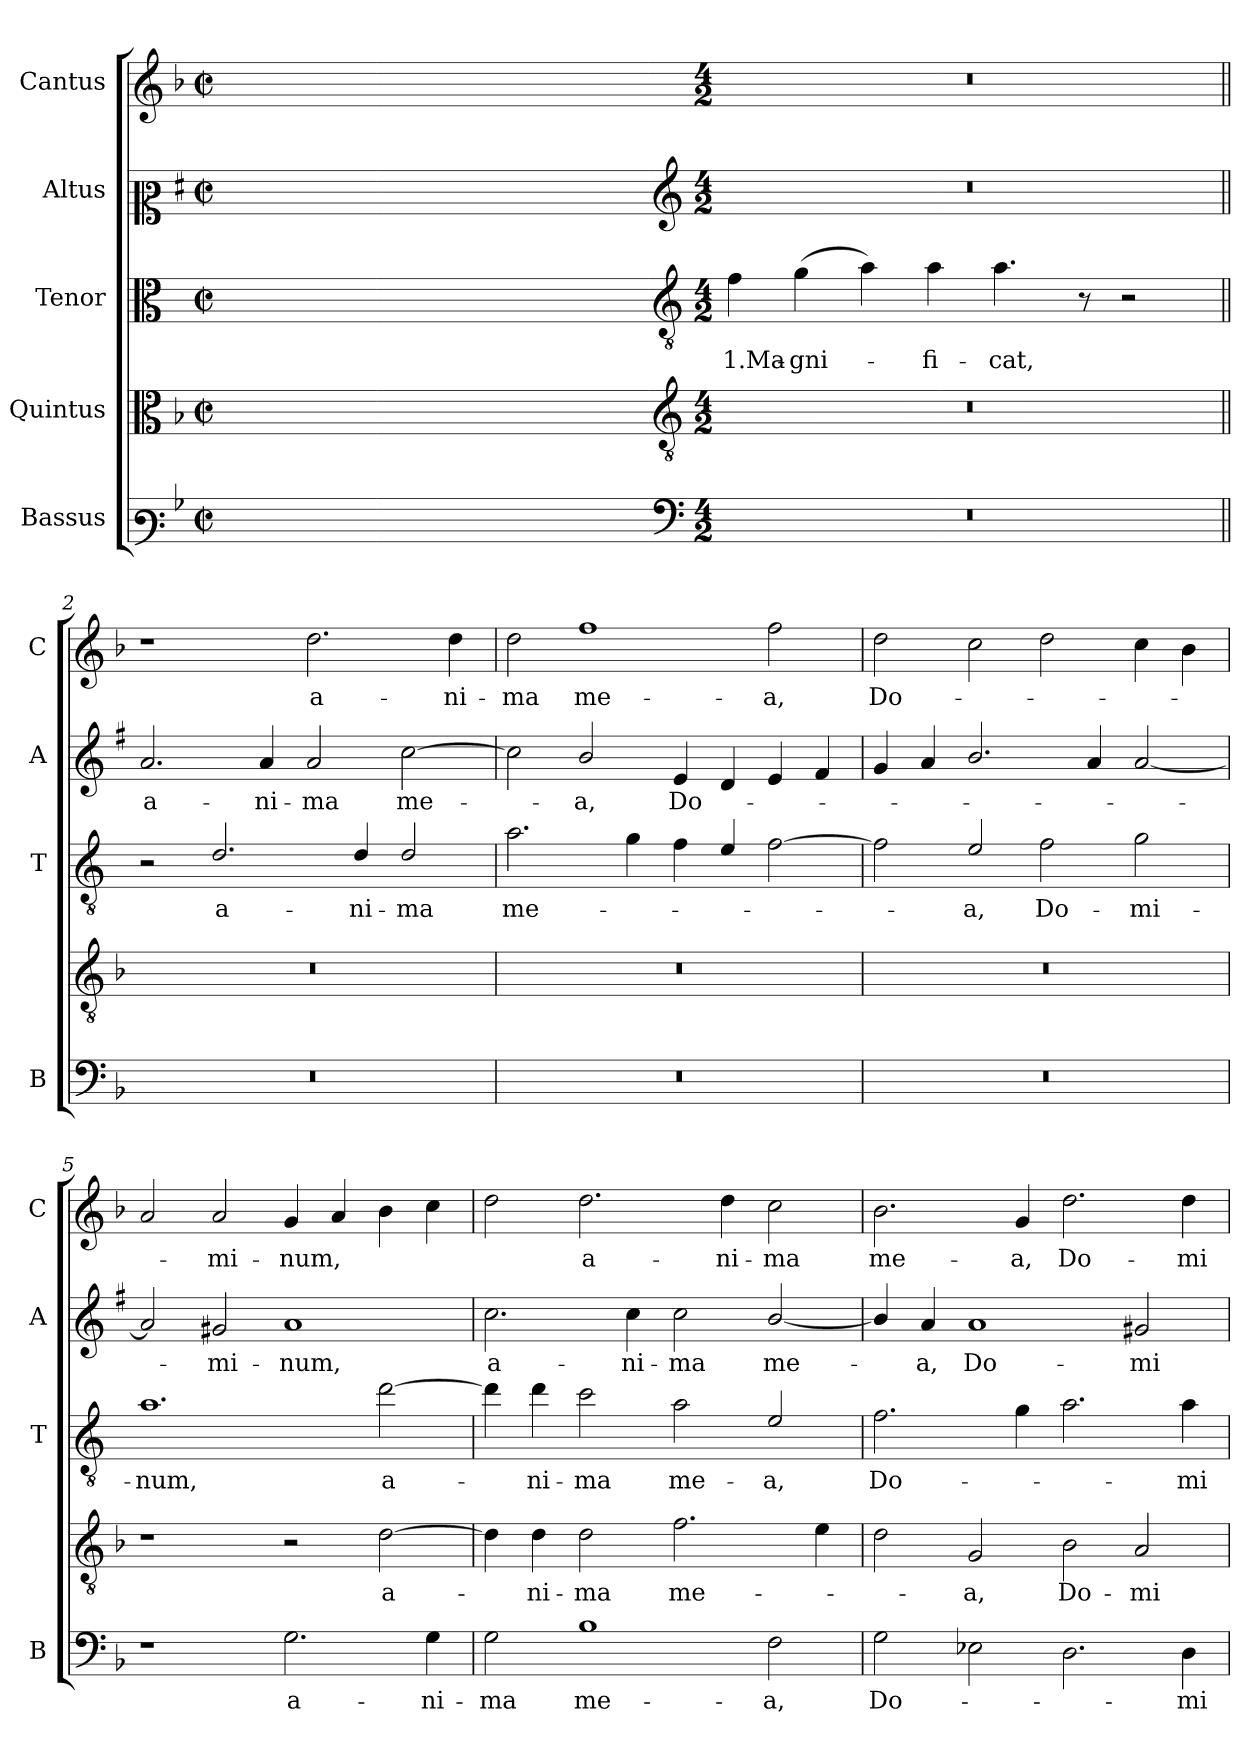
**kern	**text	**kern	**text	**kern	**text	**kern	**text	**kern	**text
*part5	*part5	*part4	*part4	*part3	*part3	*part2	*part2	*part1	*part1
*staff5	*staff5	*staff4	*staff4	*staff3	*staff3	*staff2	*staff2	*staff1	*staff1
*I"Bassus	*	*I"Quintus	*	*I"Tenor	*	*I"Altus	*	*I"Cantus	*
*I'B	*	*	*	*I'T	*	*I'A	*	*I'C	*
*clefF3	*	*clefC3	*	*clefC3	*	*clefC2	*	*clefG2	*
*	*	*	*	*ITrd4c7	*	*ITrd1c2	*	*	*
*k[b-]	*	*k[b-]	*	*k[b-]	*	*k[b-]	*	*k[b-]	*
*F:	*	*F:	*	*F:	*	*F:	*	*F:	*
*M2/2	*	*M2/2	*	*M2/2	*	*M2/2	*	*M2/2	*
*met(c|)	*	*met(c|)	*	*met(c|)	*	*met(c|)	*	*met(c|)	*
=	=	=	=	=	=	=	=	=	=
1ryy	.	1ryy	.	1ryy	.	1ryy	.	1ryy	.
=1X-	=1X-	=1X-	=1X-	=1X-	=1X-	=1X-	=1X-	=1X-	=1X-
4ryy	.	4ryy	.	4ryy	.	4ryy	.	4ryy	.
4ryy	.	4ryy	.	4ryy	.	4ryy	.	4ryy	.
4ryy	.	4ryy	.	4ryy	.	4ryy	.	4ryy	.
4ryy	.	4ryy	.	4ryy	.	4ryy	.	4ryy	.
=1-	=1-	=1-	=1-	=1-	=1-	=1-	=1-	=1-	=1-
*clefF4	*	*clefGv2	*	*clefGv2	*	*clefG2	*	*	*
*M4/2	*	*M4/2	*	*M4/2	*	*M4/2	*	*M4/2	*
!	!	!	!	!	!LO:LY:b	!	!	!	!
0r	.	0r	.	4B-\	1.Ma-	0r	.	0r	.
!	!	!	!	!	!LO:LY:b	!	!	!	!
.	.	.	.	(>4c\	-gni-	.	.	.	.
.	.	.	.	4d\)	.	.	.	.	.
!	!	!	!	!	!LO:LY:b	!	!	!	!
.	.	.	.	4d\	-fi-	.	.	.	.
!	!	!	!	!	!LO:LY:b	!	!	!	!
.	.	.	.	4.d\	-cat,	.	.	.	.
.	.	.	.	8r	.	.	.	.	.
.	.	.	.	2r	.	.	.	.	.
=2||	=2||	=2||	=2||	=2||	=2||	=2||	=2||	=2||	=2||
!	!	!	!	!	!	!	!LO:LY:b	!	!
0r	.	0r	.	2r	.	2.g/	a-	1r	.
!	!	!	!	!	!LO:LY:b	!	!	!	!
.	.	.	.	2.G/	a-	.	.	.	.
!	!	!	!	!	!	!	!LO:LY:b	!	!
.	.	.	.	.	.	4g/	-ni-	.	.
!	!	!	!	!	!	!	!LO:LY:b	!	!LO:LY:b
.	.	.	.	.	.	2g/	-ma	2.dd\	a-
!	!	!	!	!	!LO:LY:b	!	!	!	!
.	.	.	.	4G/	-ni-	.	.	.	.
!	!	!	!	!	!LO:LY:b	!	!LO:LY:b	!	!
.	.	.	.	2G/	-ma	[2b-\	me-	.	.
!	!	!	!	!	!	!	!	!	!LO:LY:b
.	.	.	.	.	.	.	.	4dd\	-ni-
=3	=3	=3	=3	=3	=3	=3	=3	=3	=3
!	!	!	!	!	!LO:LY:b	!	!	!	!LO:LY:b
0r	.	0r	.	2.d\	me-	2b-\]	.	2dd\	-ma
!	!	!	!	!	!	!	!LO:LY:b	!	!LO:LY:b
.	.	.	.	.	.	2a/	-a,	1ff	me-
.	.	.	.	4c\	.	.	.	.	.
!	!	!	!	!	!	!	!LO:LY:b	!	!
.	.	.	.	4B-\	.	4d/	Do-	.	.
.	.	.	.	4A/	.	4c/	.	.	.
!	!	!	!	!	!	!	!	!	!LO:LY:b
.	.	.	.	[2B-\	.	4d/	.	2ff\	-a,
.	.	.	.	.	.	4e/	.	.	.
!!LO:LB:g=z
=4	=4	=4	=4	=4	=4	=4	=4	=4	=4
!	!	!	!	!	!	!	!	!	!LO:LY:b
0r	.	0r	.	2B-\]	.	4f/	.	2dd\	Do-
.	.	.	.	.	.	4g/	.	.	.
!	!	!	!	!	!LO:LY:b	!	!	!	!
.	.	.	.	2A/	-a,	2.a/	.	2cc\	.
!	!	!	!	!	!LO:LY:b	!	!	!	!
.	.	.	.	2B-\	Do-	.	.	2dd\	.
.	.	.	.	.	.	4g/	.	.	.
!	!	!	!	!	!LO:LY:b	!	!	!	!
.	.	.	.	2c\	-mi-	[2g/	.	4cc\	.
.	.	.	.	.	.	.	.	4b-\	.
=5	=5	=5	=5	=5	=5	=5	=5	=5	=5
!	!	!	!	!	!LO:LY:b	!	!	!	!
1r	.	1r	.	1.d	-num,	2g/]	.	2a/	.
!	!	!	!	!	!	!	!LO:LY:b	!	!LO:LY:b
.	.	.	.	.	.	2f#X/	-mi-	2a/	-mi-
!	!LO:LY:b	!	!	!	!	!	!LO:LY:b	!	!LO:LY:b
2.G\	a-	2r	.	.	.	1g	-num,	4g/	-num,
.	.	.	.	.	.	.	.	4a/	.
!	!	!	!LO:LY:b	!	!LO:LY:b	!	!	!	!
.	.	[2d\	a-	[2g\	a-	.	.	4b-\	.
!	!LO:LY:b	!	!	!	!	!	!	!	!
4G\	-ni-	.	.	.	.	.	.	4cc\	.
=6	=6	=6	=6	=6	=6	=6	=6	=6	=6
!	!LO:LY:b	!	!	!	!	!	!LO:LY:b	!	!
2G\	-ma	4d\]	.	4g\]	.	2.b-\	a-	2dd\	.
!	!	!	!LO:LY:b	!	!LO:LY:b	!	!	!	!
.	.	4d\	-ni-	4g\	-ni-	.	.	.	.
!	!LO:LY:b	!	!LO:LY:b	!	!LO:LY:b	!	!	!	!LO:LY:b
1B-	me-	2d\	-ma	2f\	-ma	.	.	2.dd\	a-
!	!	!	!	!	!	!	!LO:LY:b	!	!
.	.	.	.	.	.	4b-\	-ni-	.	.
!	!	!	!LO:LY:b	!	!LO:LY:b	!	!LO:LY:b	!	!
.	.	2.f\	me-	2d\	me-	2b-\	-ma	.	.
!	!	!	!	!	!	!	!	!	!LO:LY:b
.	.	.	.	.	.	.	.	4dd\	-ni-
!	!LO:LY:b	!	!	!	!LO:LY:b	!	!LO:LY:b	!	!LO:LY:b
2F\	-a,	.	.	2A/	-a,	[2a/	me-	2cc\	-ma
.	.	4e\	.	.	.	.	.	.	.
=7	=7	=7	=7	=7	=7	=7	=7	=7	=7
!	!LO:LY:b	!	!	!	!LO:LY:b	!	!	!	!LO:LY:b
2G\	Do-	2d\	.	2.B-\	Do-	4a/]	.	2.b-\	me-
!	!	!	!	!	!	!	!LO:LY:b	!	!
.	.	.	.	.	.	4g/	-a,	.	.
!	!	!	!LO:LY:b	!	!	!	!LO:LY:b	!	!
2E-X\	.	2G/	-a,	.	.	1g	Do-	.	.
!	!	!	!	!	!	!	!	!	!LO:LY:b
.	.	.	.	4c\	.	.	.	4g/	-a,
!	!	!	!LO:LY:b	!	!	!	!	!	!LO:LY:b
2.D\	.	2B-\	Do-	2.d\	.	.	.	2.dd\	Do-
!	!	!	!LO:LY:b	!	!	!	!LO:LY:b	!	!
.	.	2A/	-mi-	.	.	2f#X/	-mi-	.	.
!	!LO:LY:b	!	!	!	!LO:LY:b	!	!	!	!LO:LY:b
4D\	-mi-	.	.	4d\	-mi-	.	.	4dd\	-mi-
=	=	=	=	=	=	=	=	=	=
*-	*-	*-	*-	*-	*-	*-	*-	*-	*-
